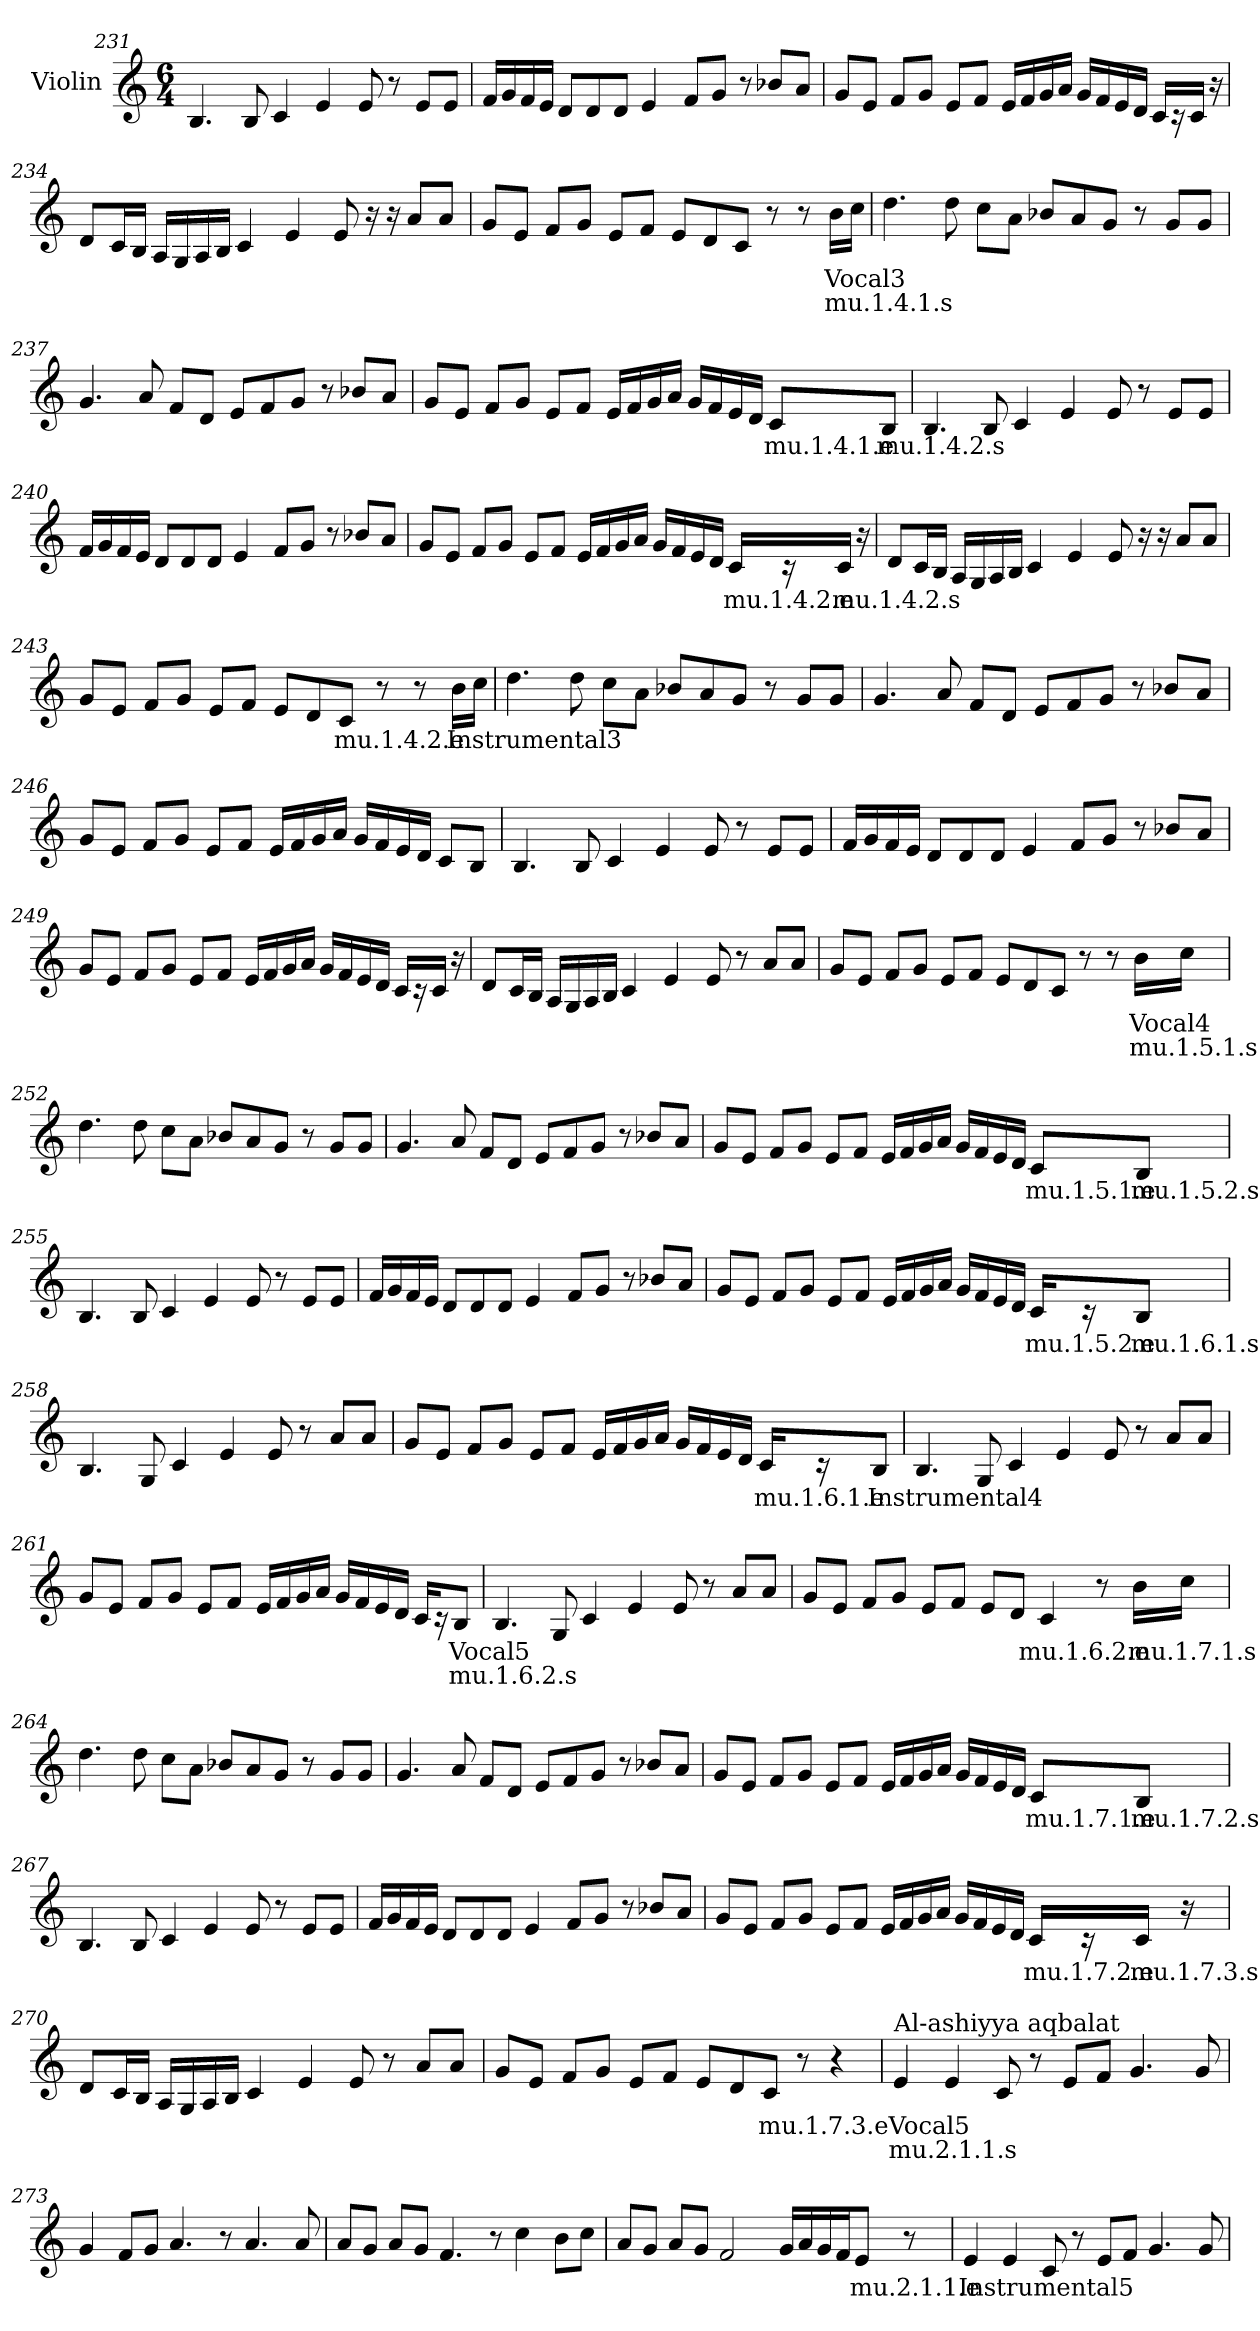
**kern	**text	**text
*part1	*part1	*part1
*staff1	*staff1	*staff1
*I"Violin	*	*
*clefG2	*	*
*k[]	*	*
*M6/4	*	*
=231	=231	=231
4.B/	.	.
8B/	.	.
4c/	.	.
4e/	.	.
8e/	.	.
8r	.	.
8e/L	.	.
8e/J	.	.
!!LO:LB:g=z
=232	=232	=232
16f/LL	.	.
16g/	.	.
16f/	.	.
16e/JJ	.	.
8d/L	.	.
8d/	.	.
8d/J	.	.
4e/	.	.
8f/L	.	.
8g/J	.	.
8r	.	.
8b-X/L	.	.
8a/J	.	.
=233	=233	=233
8g/L	.	.
8e/J	.	.
8f/L	.	.
8g/J	.	.
8e/L	.	.
8f/J	.	.
16e/LL	.	.
16f/	.	.
16g/	.	.
16a/JJ	.	.
16g/LL	.	.
16f/	.	.
16e/	.	.
16d/JJ	.	.
16c/LL	.	.
16r	.	.
16c/JJ	.	.
16r	.	.
!!LO:LB:g=z
=234	=234	=234
8d/L	.	.
16c/L	.	.
16B/JJ	.	.
16A/LL	.	.
16G/	.	.
16A/	.	.
16B/JJ	.	.
4c/	.	.
4e/	.	.
8e/	.	.
16r	.	.
16r	.	.
8a/L	.	.
8a/J	.	.
=235	=235	=235
8g/L	.	.
8e/J	.	.
8f/L	.	.
8g/J	.	.
8e/L	.	.
8f/J	.	.
8e/L	.	.
8d/	.	.
8c/J	.	.
8r	.	.
8r	.	.
!	!LO:LY:b	!LO:LY:b
16b\LL	Vocal3	mu.1.4.1.s
16cc\JJ	.	.
!!LO:LB:g=z
=236	=236	=236
4.dd\	.	.
8dd\	.	.
8cc\L	.	.
8a\J	.	.
8b-X/L	.	.
8a/	.	.
8g/J	.	.
8r	.	.
8g/L	.	.
8g/J	.	.
=237	=237	=237
4.g/	.	.
8a/	.	.
8f/L	.	.
8d/J	.	.
8e/L	.	.
8f/	.	.
8g/J	.	.
8r	.	.
8b-X/L	.	.
8a/J	.	.
!!LO:PB:g=z
=238	=238	=238
8g/L	.	.
8e/J	.	.
8f/L	.	.
8g/J	.	.
8e/L	.	.
8f/J	.	.
16e/LL	.	.
16f/	.	.
16g/	.	.
16a/JJ	.	.
16g/LL	.	.
16f/	.	.
16e/	.	.
16d/JJ	.	.
!	!LO:LY:b	!
8c/L	mu.1.4.1.e	.
!	!LO:LY:b	!
8B/J	mu.1.4.2.s	.
=239	=239	=239
4.B/	.	.
8B/	.	.
4c/	.	.
4e/	.	.
8e/	.	.
8r	.	.
8e/L	.	.
8e/J	.	.
!!LO:LB:g=z
=240	=240	=240
16f/LL	.	.
16g/	.	.
16f/	.	.
16e/JJ	.	.
8d/L	.	.
8d/	.	.
8d/J	.	.
4e/	.	.
8f/L	.	.
8g/J	.	.
8r	.	.
8b-X/L	.	.
8a/J	.	.
=241	=241	=241
8g/L	.	.
8e/J	.	.
8f/L	.	.
8g/J	.	.
8e/L	.	.
8f/J	.	.
16e/LL	.	.
16f/	.	.
16g/	.	.
16a/JJ	.	.
16g/LL	.	.
16f/	.	.
16e/	.	.
16d/JJ	.	.
!	!LO:LY:b	!
16c/LL	mu.1.4.2.e	.
16r	.	.
!	!LO:LY:b	!
16c/JJ	mu.1.4.2.s	.
16r	.	.
!!LO:LB:g=z
=242	=242	=242
8d/L	.	.
16c/L	.	.
16B/JJ	.	.
16A/LL	.	.
16G/	.	.
16A/	.	.
16B/JJ	.	.
4c/	.	.
4e/	.	.
8e/	.	.
16r	.	.
16r	.	.
8a/L	.	.
8a/J	.	.
=243	=243	=243
8g/L	.	.
8e/J	.	.
8f/L	.	.
8g/J	.	.
8e/L	.	.
8f/J	.	.
8e/L	.	.
8d/	.	.
!	!LO:LY:b	!
8c/J	mu.1.4.2.e	.
8r	.	.
8r	.	.
!	!LO:LY:b	!
16b\LL	Instrumental3	.
16cc\JJ	.	.
!!LO:LB:g=z
=244	=244	=244
4.dd\	.	.
8dd\	.	.
8cc\L	.	.
8a\J	.	.
8b-X/L	.	.
8a/	.	.
8g/J	.	.
8r	.	.
8g/L	.	.
8g/J	.	.
!!LO:LB:g=z
=245	=245	=245
4.g/	.	.
8a/	.	.
8f/L	.	.
8d/J	.	.
8e/L	.	.
8f/	.	.
8g/J	.	.
8r	.	.
8b-X/L	.	.
8a/J	.	.
=246	=246	=246
8g/L	.	.
8e/J	.	.
8f/L	.	.
8g/J	.	.
8e/L	.	.
8f/J	.	.
16e/LL	.	.
16f/	.	.
16g/	.	.
16a/JJ	.	.
16g/LL	.	.
16f/	.	.
16e/	.	.
16d/JJ	.	.
8c/L	.	.
8B/J	.	.
=247	=247	=247
4.B/	.	.
8B/	.	.
4c/	.	.
4e/	.	.
8e/	.	.
8r	.	.
8e/L	.	.
8e/J	.	.
!!LO:LB:g=z
=248	=248	=248
16f/LL	.	.
16g/	.	.
16f/	.	.
16e/JJ	.	.
8d/L	.	.
8d/	.	.
8d/J	.	.
4e/	.	.
8f/L	.	.
8g/J	.	.
8r	.	.
8b-X/L	.	.
8a/J	.	.
=249	=249	=249
8g/L	.	.
8e/J	.	.
8f/L	.	.
8g/J	.	.
8e/L	.	.
8f/J	.	.
16e/LL	.	.
16f/	.	.
16g/	.	.
16a/JJ	.	.
16g/LL	.	.
16f/	.	.
16e/	.	.
16d/JJ	.	.
16c/LL	.	.
16r	.	.
16c/JJ	.	.
16r	.	.
!!LO:LB:g=z
=250	=250	=250
8d/L	.	.
16c/L	.	.
16B/JJ	.	.
16A/LL	.	.
16G/	.	.
16A/	.	.
16B/JJ	.	.
4c/	.	.
4e/	.	.
8e/	.	.
8r	.	.
8a/L	.	.
8a/J	.	.
=251	=251	=251
8g/L	.	.
8e/J	.	.
8f/L	.	.
8g/J	.	.
8e/L	.	.
8f/J	.	.
8e/L	.	.
8d/	.	.
8c/J	.	.
8r	.	.
8r	.	.
!	!LO:LY:b	!LO:LY:b
16b\LL	Vocal4	mu.1.5.1.s
16cc\JJ	.	.
!!LO:LB:g=z
=252	=252	=252
4.dd\	.	.
8dd\	.	.
8cc\L	.	.
8a\J	.	.
8b-X/L	.	.
8a/	.	.
8g/J	.	.
8r	.	.
8g/L	.	.
8g/J	.	.
!!LO:LB:g=z
=253	=253	=253
4.g/	.	.
8a/	.	.
8f/L	.	.
8d/J	.	.
8e/L	.	.
8f/	.	.
8g/J	.	.
8r	.	.
8b-X/L	.	.
8a/J	.	.
=254	=254	=254
8g/L	.	.
8e/J	.	.
8f/L	.	.
8g/J	.	.
8e/L	.	.
8f/J	.	.
16e/LL	.	.
16f/	.	.
16g/	.	.
16a/JJ	.	.
16g/LL	.	.
16f/	.	.
16e/	.	.
16d/JJ	.	.
!	!LO:LY:b	!
8c/L	mu.1.5.1.e	.
!	!LO:LY:b	!
8B/J	mu.1.5.2.s	.
!!LO:LB:g=z
=255	=255	=255
4.B/	.	.
8B/	.	.
4c/	.	.
4e/	.	.
8e/	.	.
8r	.	.
8e/L	.	.
8e/J	.	.
!!LO:PB:g=z
=256	=256	=256
16f/LL	.	.
16g/	.	.
16f/	.	.
16e/JJ	.	.
8d/L	.	.
8d/	.	.
8d/J	.	.
4e/	.	.
8f/L	.	.
8g/J	.	.
8r	.	.
8b-X/L	.	.
8a/J	.	.
=257	=257	=257
8g/L	.	.
8e/J	.	.
8f/L	.	.
8g/J	.	.
8e/L	.	.
8f/J	.	.
16e/LL	.	.
16f/	.	.
16g/	.	.
16a/JJ	.	.
16g/LL	.	.
16f/	.	.
16e/	.	.
16d/JJ	.	.
!	!LO:LY:b	!
16c/KL	mu.1.5.2.e	.
16r	.	.
!	!LO:LY:b	!
8B/J	mu.1.6.1.s	.
!!LO:LB:g=z
=258	=258	=258
4.B/	.	.
8G/	.	.
4c/	.	.
4e/	.	.
8e/	.	.
8r	.	.
8a/L	.	.
8a/J	.	.
!!LO:LB:g=z
=259	=259	=259
8g/L	.	.
8e/J	.	.
8f/L	.	.
8g/J	.	.
8e/L	.	.
8f/J	.	.
16e/LL	.	.
16f/	.	.
16g/	.	.
16a/JJ	.	.
16g/LL	.	.
16f/	.	.
16e/	.	.
16d/JJ	.	.
!	!LO:LY:b	!
16c/KL	mu.1.6.1.e	.
16r	.	.
!	!LO:LY:b	!
8B/J	Instrumental4	.
=260	=260	=260
4.B/	.	.
8G/	.	.
4c/	.	.
4e/	.	.
8e/	.	.
8r	.	.
8a/L	.	.
8a/J	.	.
!!LO:LB:g=z
=261	=261	=261
8g/L	.	.
8e/J	.	.
8f/L	.	.
8g/J	.	.
8e/L	.	.
8f/J	.	.
16e/LL	.	.
16f/	.	.
16g/	.	.
16a/JJ	.	.
16g/LL	.	.
16f/	.	.
16e/	.	.
16d/JJ	.	.
16c/KL	.	.
16r	.	.
!	!LO:LY:b	!LO:LY:b
8B/J	Vocal5	mu.1.6.2.s
=262	=262	=262
4.B/	.	.
8G/	.	.
4c/	.	.
4e/	.	.
8e/	.	.
8r	.	.
8a/L	.	.
8a/J	.	.
!!LO:LB:g=z
=263	=263	=263
8g/L	.	.
8e/J	.	.
8f/L	.	.
8g/J	.	.
8e/L	.	.
8f/J	.	.
8e/L	.	.
8d/J	.	.
!	!LO:LY:b	!
4c/	mu.1.6.2.e	.
8r	.	.
!	!LO:LY:b	!
16b\LL	mu.1.7.1.s	.
16cc\JJ	.	.
=264	=264	=264
4.dd\	.	.
8dd\	.	.
8cc\L	.	.
8a\J	.	.
8b-X/L	.	.
8a/	.	.
8g/J	.	.
8r	.	.
8g/L	.	.
8g/J	.	.
=265	=265	=265
4.g/	.	.
8a/	.	.
8f/L	.	.
8d/J	.	.
8e/L	.	.
8f/	.	.
8g/J	.	.
8r	.	.
8b-X/L	.	.
8a/J	.	.
!!LO:LB:g=z
=266	=266	=266
8g/L	.	.
8e/J	.	.
8f/L	.	.
8g/J	.	.
8e/L	.	.
8f/J	.	.
16e/LL	.	.
16f/	.	.
16g/	.	.
16a/JJ	.	.
16g/LL	.	.
16f/	.	.
16e/	.	.
16d/JJ	.	.
!	!LO:LY:b	!
8c/L	mu.1.7.1.e	.
!	!LO:LY:b	!
8B/J	mu.1.7.2.s	.
!!LO:LB:g=z
=267	=267	=267
4.B/	.	.
8B/	.	.
4c/	.	.
4e/	.	.
8e/	.	.
8r	.	.
8e/L	.	.
8e/J	.	.
=268	=268	=268
16f/LL	.	.
16g/	.	.
16f/	.	.
16e/JJ	.	.
8d/L	.	.
8d/	.	.
8d/J	.	.
4e/	.	.
8f/L	.	.
8g/J	.	.
8r	.	.
8b-X/L	.	.
8a/J	.	.
!!LO:LB:g=z
=269	=269	=269
8g/L	.	.
8e/J	.	.
8f/L	.	.
8g/J	.	.
8e/L	.	.
8f/J	.	.
16e/LL	.	.
16f/	.	.
16g/	.	.
16a/JJ	.	.
16g/LL	.	.
16f/	.	.
16e/	.	.
16d/JJ	.	.
!	!LO:LY:b	!
16c/LL	mu.1.7.2.e	.
16r	.	.
!	!LO:LY:b	!
16c/JJ	mu.1.7.3.s	.
16r	.	.
!!LO:LB:g=z
=270	=270	=270
8d/L	.	.
16c/L	.	.
16B/JJ	.	.
16A/LL	.	.
16G/	.	.
16A/	.	.
16B/JJ	.	.
4c/	.	.
4e/	.	.
8e/	.	.
8r	.	.
8a/L	.	.
8a/J	.	.
=271	=271	=271
8g/L	.	.
8e/J	.	.
8f/L	.	.
8g/J	.	.
8e/L	.	.
8f/J	.	.
8e/L	.	.
8d/	.	.
!	!LO:LY:b	!
8c/J	mu.1.7.3.e	.
8r	.	.
4r	.	.
!!LO:LB:g=z
=272	=272	=272
!LO:TX:a:t=Al-ashiyya aqbalat	!	!
!	!LO:LY:b	!LO:LY:b
4e/	Vocal5	mu.2.1.1.s
4e/	.	.
8c/	.	.
8r	.	.
8e/L	.	.
8f/J	.	.
4.g/	.	.
8g/	.	.
!!LO:PB:g=z
=273	=273	=273
4g/	.	.
8f/L	.	.
8g/J	.	.
4.a/	.	.
8r	.	.
4.a/	.	.
8a/	.	.
=274	=274	=274
8a/L	.	.
8g/J	.	.
8a/L	.	.
8g/J	.	.
4.f/	.	.
8r	.	.
4cc\	.	.
8b\L	.	.
8cc\J	.	.
!!LO:LB:g=z
=275	=275	=275
8a/L	.	.
8g/J	.	.
8a/L	.	.
8g/J	.	.
2f/	.	.
16g/LL	.	.
16a/	.	.
16g/	.	.
16f/J	.	.
!	!LO:LY:b	!
8e/J	mu.2.1.1.e	.
8r	.	.
=276	=276	=276
!	!LO:LY:b	!
4e/	Instrumental5	.
4e/	.	.
8c/	.	.
8r	.	.
8e/L	.	.
8f/J	.	.
4.g/	.	.
8g/	.	.
=	=	=
*-	*-	*-
